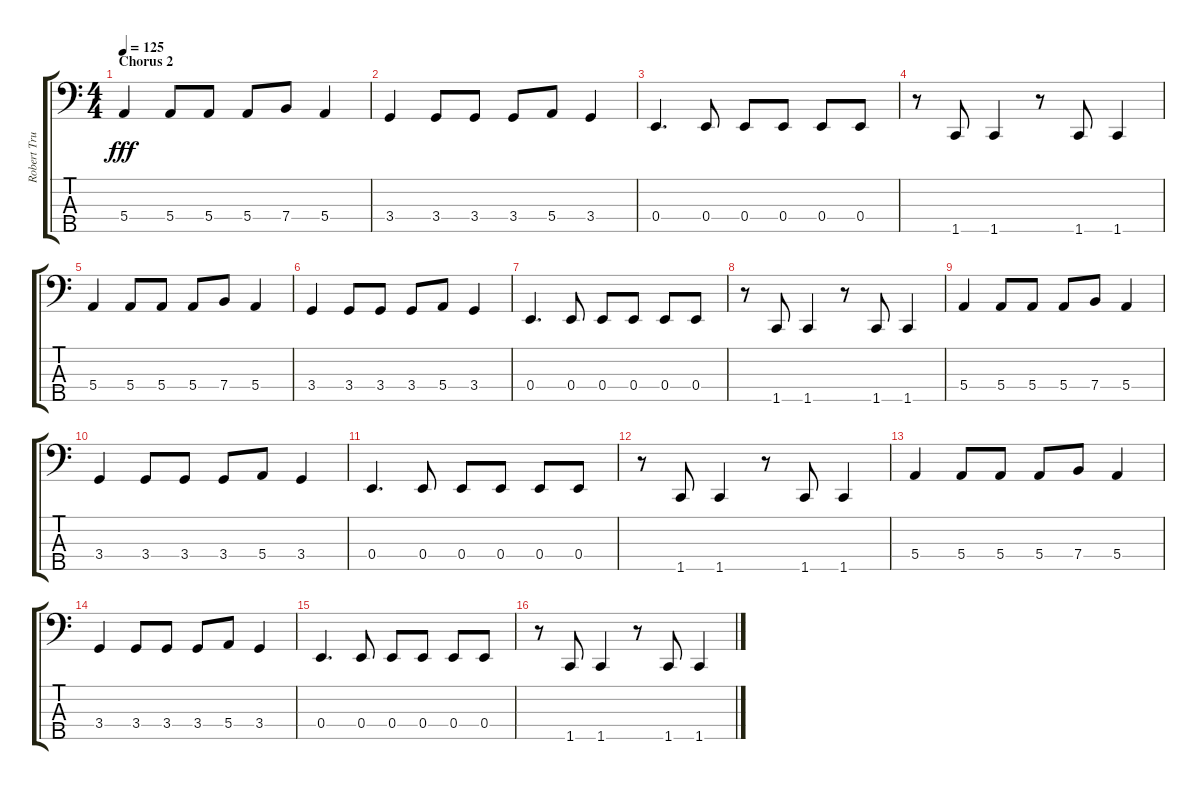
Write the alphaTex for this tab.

\track ("Robert Trujillo" "Robert Tru") {instrument electricbassfinger}
\staff {score tabs}
\tuning (G2 D2 A1 E1 B0) {hide}
\ts (4 4)
\section ("" "Chorus 2")
\tempo 125
\clef f4
\ks aminor
5.4.4{dy fff} 5.4.8 5.4.8 5.4.8 7.4.8 5.4.4 |
3.4.4 3.4.8 3.4.8 3.4.8 5.4.8 3.4.4 |
0.4.4{d} 0.4.8 0.4.8 0.4.8 0.4.8 0.4.8 |
r.8 1.5.8 1.5.4 r.8 1.5.8 1.5.4 |
5.4.4 5.4.8 5.4.8 5.4.8 7.4.8 5.4.4 |
3.4.4 3.4.8 3.4.8 3.4.8 5.4.8 3.4.4 |
0.4.4{d} 0.4.8 0.4.8 0.4.8 0.4.8 0.4.8 |
r.8 1.5.8 1.5.4 r.8 1.5.8 1.5.4 |
5.4.4 5.4.8 5.4.8 5.4.8 7.4.8 5.4.4 |
3.4.4 3.4.8 3.4.8 3.4.8 5.4.8 3.4.4 |
0.4.4{d} 0.4.8 0.4.8 0.4.8 0.4.8 0.4.8 |
r.8 1.5.8 1.5.4 r.8 1.5.8 1.5.4 |
5.4.4 5.4.8 5.4.8 5.4.8 7.4.8 5.4.4 |
3.4.4 3.4.8 3.4.8 3.4.8 5.4.8 3.4.4 |
0.4.4{d} 0.4.8 0.4.8 0.4.8 0.4.8 0.4.8 |
r.8 1.5.8 1.5.4 r.8 1.5.8 1.5.4
